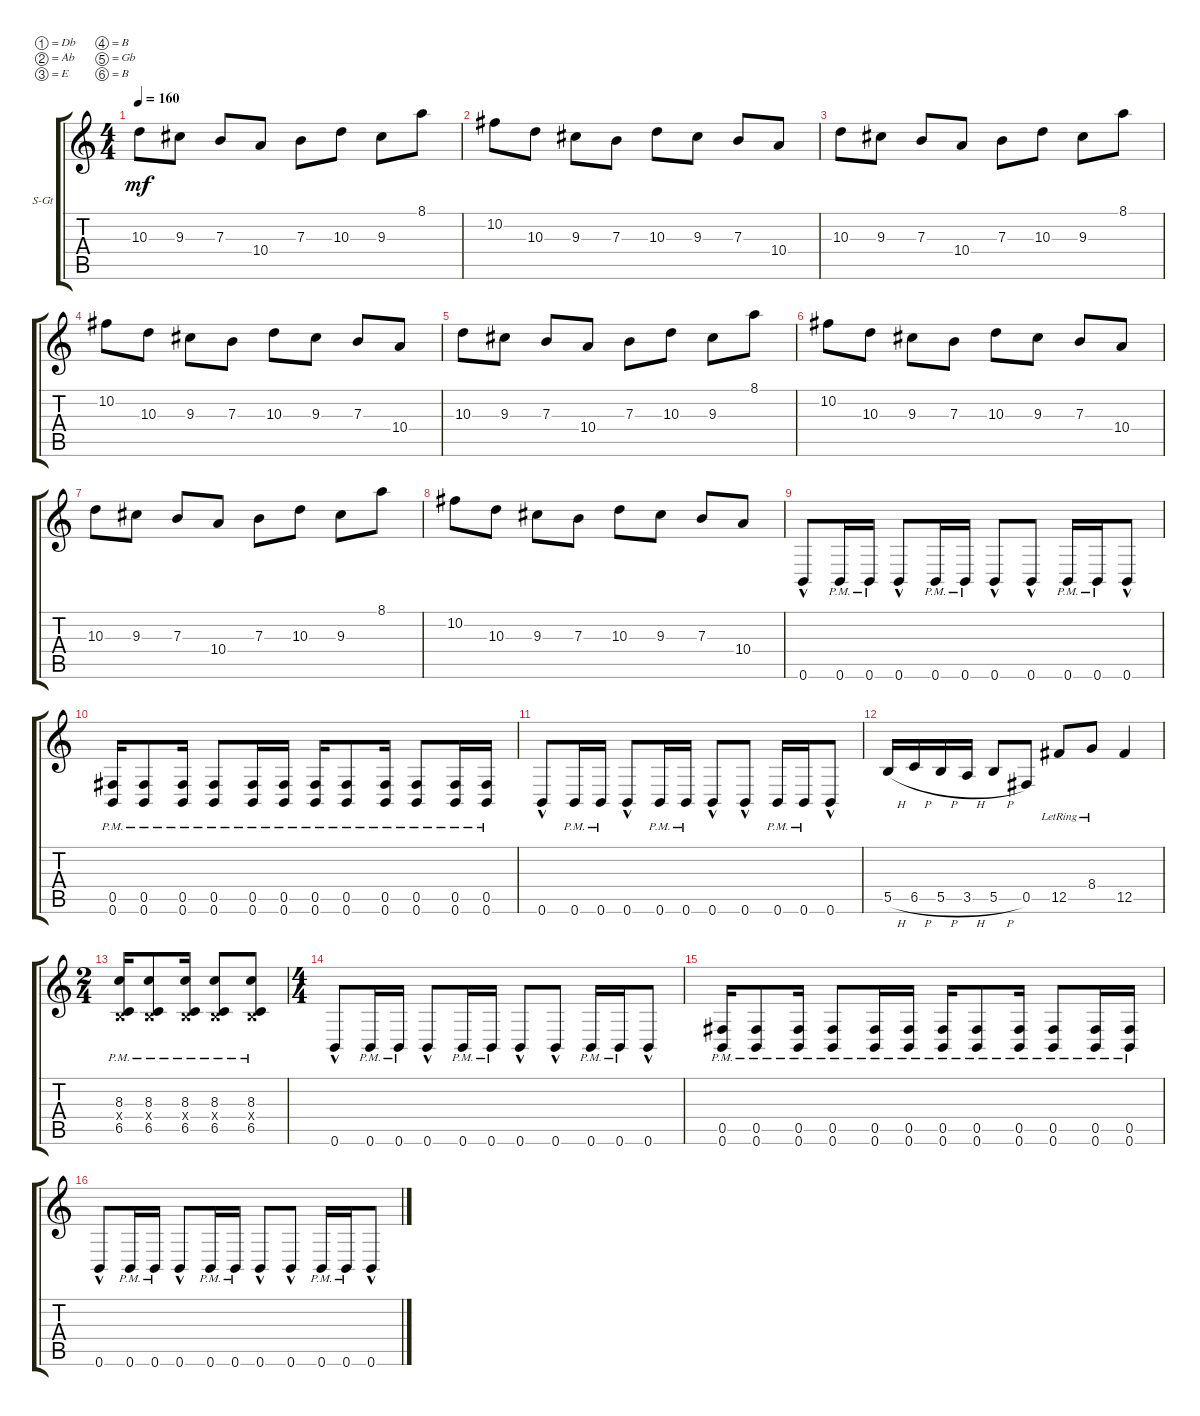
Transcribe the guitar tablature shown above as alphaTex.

\defaultSystemsLayout 4
\bracketExtendMode groupsimilarinstruments
\firstSystemTrackNameOrientation horizontal
\otherSystemsTrackNameOrientation horizontal
\track ("Guitar 1" "S-Gt") {instrument acousticguitarsteel}
\staff {score tabs}
\tuning (Db4 Ab3 E3 B2 Gb2 B1)
\ts (4 4)
\tempo 160
\clef g2
\ks c
10.3.8{dy mf instrument acousticguitarsteel} 9.3.8 7.3.8 10.4.8 7.3.8 10.3.8 9.3.8 8.1.8 |
10.2.8 10.3.8 9.3.8 7.3.8 10.3.8 9.3.8 7.3.8 10.4.8 |
10.3.8 9.3.8 7.3.8 10.4.8 7.3.8 10.3.8 9.3.8 8.1.8 |
10.2.8 10.3.8 9.3.8 7.3.8 10.3.8 9.3.8 7.3.8 10.4.8 |
10.3.8 9.3.8 7.3.8 10.4.8 7.3.8 10.3.8 9.3.8 8.1.8 |
10.2.8 10.3.8 9.3.8 7.3.8 10.3.8 9.3.8 7.3.8 10.4.8 |
10.3.8 9.3.8 7.3.8 10.4.8 7.3.8 10.3.8 9.3.8 8.1.8 |
10.2.8 10.3.8 9.3.8 7.3.8 10.3.8 9.3.8 7.3.8 10.4.8 |
0.6{hac}.8 0.6{pm}.16 0.6{pm}.16 0.6{hac}.8 0.6{pm}.16 0.6{pm}.16 0.6{hac}.8 0.6{hac}.8 0.6{pm}.16 0.6{pm}.16 0.6{hac}.8 |
(0.6{pm} 0.5{pm}).16 (0.6{pm} 0.5{pm}).8 (0.6{pm} 0.5{pm}).16 (0.6{pm} 0.5{pm}).8 (0.6{pm} 0.5{pm}).16 (0.6{pm} 0.5{pm}).16 (0.6{pm} 0.5{pm}).16 (0.6{pm} 0.5{pm}).8 (0.6{pm} 0.5{pm}).16 (0.6{pm} 0.5{pm}).8 (0.6{pm} 0.5{pm}).16 (0.6{pm} 0.5{pm}).16 |
0.6{hac}.8 0.6{pm}.16 0.6{pm}.16 0.6{hac}.8 0.6{pm}.16 0.6{pm}.16 0.6{hac}.8 0.6{hac}.8 0.6{pm}.16 0.6{pm}.16 0.6{hac}.8 |
5.5{h}.16 6.5{h}.16 5.5{h}.16 3.5{h}.16 5.5{h}.8 0.5.8 12.5{lr}.8 8.4{lr}.8 12.5.4 |
\ts (2 4)
(6.5{pm} 8.3{pm} 0.4{pm x}).16 (6.5{pm} 8.3{pm} 0.4{pm x}).8 (6.5{pm} 8.3{pm} 0.4{pm x}).16 (6.5{pm} 8.3{pm} 0.4{pm x}).8 (6.5{pm} 8.3{pm} 0.4{pm x}).8 |
\ts (4 4)
0.6{hac}.8 0.6{pm}.16 0.6{pm}.16 0.6{hac}.8 0.6{pm}.16 0.6{pm}.16 0.6{hac}.8 0.6{hac}.8 0.6{pm}.16 0.6{pm}.16 0.6{hac}.8 |
(0.6{pm} 0.5{pm}).16 (0.6{pm} 0.5{pm}).8 (0.6{pm} 0.5{pm}).16 (0.6{pm} 0.5{pm}).8 (0.6{pm} 0.5{pm}).16 (0.6{pm} 0.5{pm}).16 (0.6{pm} 0.5{pm}).16 (0.6{pm} 0.5{pm}).8 (0.6{pm} 0.5{pm}).16 (0.6{pm} 0.5{pm}).8 (0.6{pm} 0.5{pm}).16 (0.6{pm} 0.5{pm}).16 |
0.6{hac}.8 0.6{pm}.16 0.6{pm}.16 0.6{hac}.8 0.6{pm}.16 0.6{pm}.16 0.6{hac}.8 0.6{hac}.8 0.6{pm}.16 0.6{pm}.16 0.6{hac}.8
